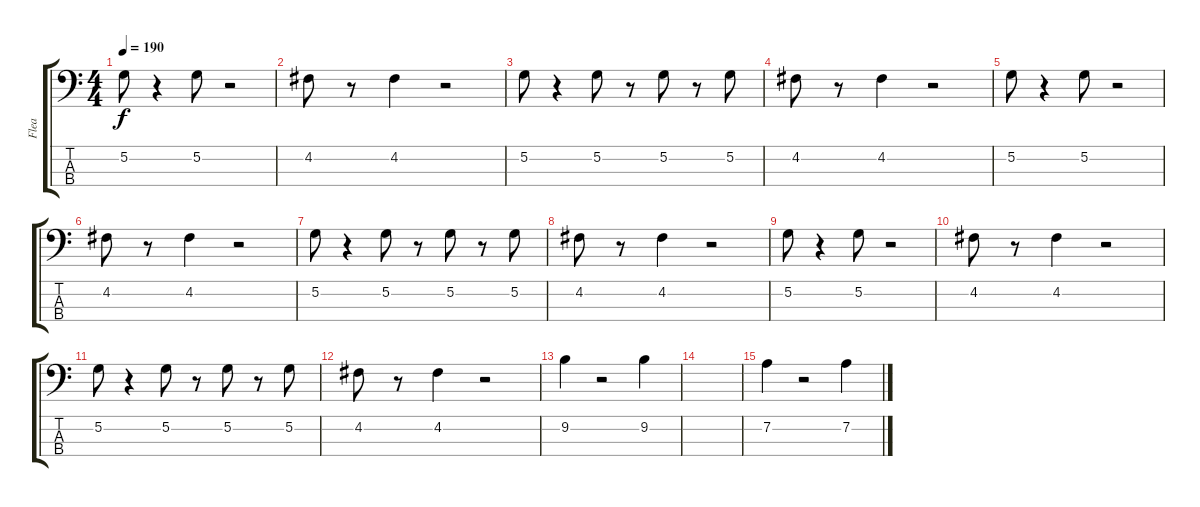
\track ("Flea" "Flea") {instrument electricbassfinger}
\staff {score tabs}
\tuning (G2 D2 A1 E1) {hide}
\ts (4 4)
\tempo 190
\clef f4
\ks c
5.2.8{dy f} r.4 5.2.8 r.2 |
4.2.8 r.8 4.2.4 r.2 |
5.2.8 r.4 5.2.8 r.8 5.2.8 r.8 5.2.8 |
4.2.8 r.8 4.2.4 r.2 |
5.2.8 r.4 5.2.8 r.2 |
4.2.8 r.8 4.2.4 r.2 |
5.2.8 r.4 5.2.8 r.8 5.2.8 r.8 5.2.8 |
4.2.8 r.8 4.2.4 r.2 |
5.2.8 r.4 5.2.8 r.2 |
4.2.8 r.8 4.2.4 r.2 |
5.2.8 r.4 5.2.8 r.8 5.2.8 r.8 5.2.8 |
4.2.8 r.8 4.2.4 r.2 |
9.2.4 r.2 9.2.4 |
|
7.2.4 r.2 7.2.4
